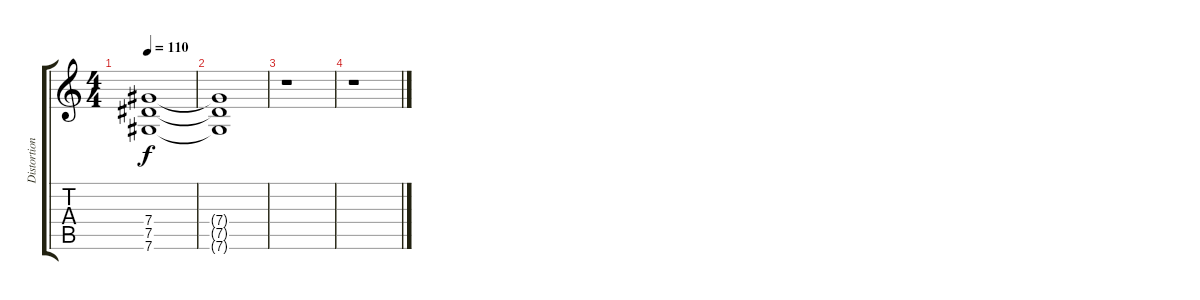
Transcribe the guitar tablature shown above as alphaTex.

\track ("Distortion Guitar II" "Distortion") {instrument distortionguitar}
\staff {score tabs}
\tuning (Eb4 Bb3 Gb3 Db3 Ab2 Db2) {hide}
\ts (4 4)
\tempo 110
\clef g2
\ks c
(7.4{t} 7.5{t} 7.6{t}).1{dy f} |
(7.4{t} 7.5{t} 7.6{t}).1 |
r.1 |
r.1
